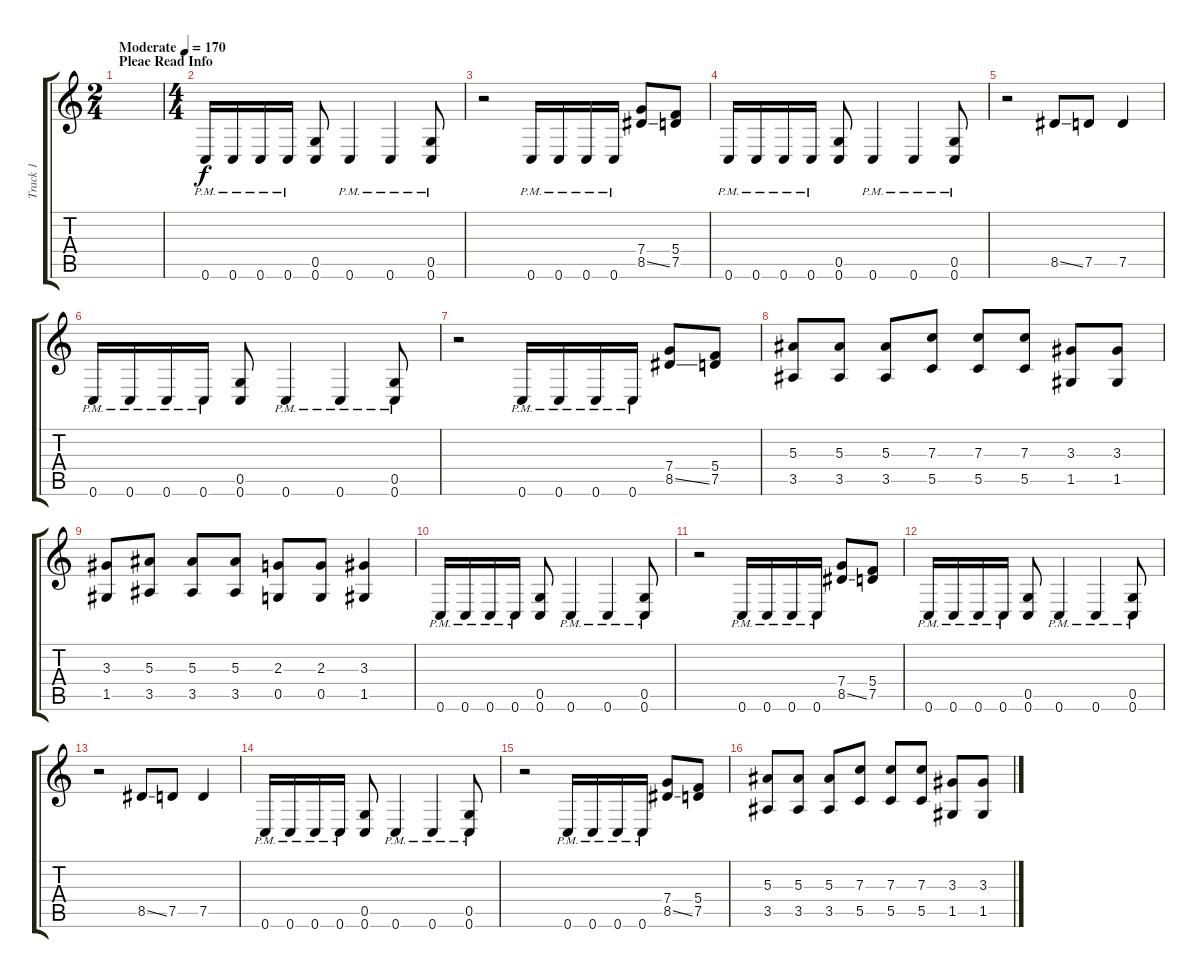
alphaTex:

\track ("Track 1" "Track 1") {instrument overdrivenguitar}
\staff {score tabs}
\tuning (D4 A3 F3 C3 G2 C2) {hide}
\ts (2 4)
\section ("" "Pleae Read Info")
\tempo (170 "Moderate")
\clef g2
\ks c
|
\ts (4 4)
0.6{pm}.16 0.6{pm}.16 0.6{pm}.16 0.6{pm}.16 (0.5 0.6).8 0.6{pm}.4 0.6{pm}.4 (0.5{pm} 0.6).8 |
r.2 0.6{pm}.16 0.6{pm}.16 0.6{pm}.16 0.6{pm}.16 (7.4 8.5{ss}).8 (5.4 7.5).8 |
0.6{pm}.16 0.6{pm}.16 0.6{pm}.16 0.6{pm}.16 (0.5 0.6).8 0.6{pm}.4 0.6{pm}.4 (0.5{pm} 0.6).8 |
r.2 8.5{ss}.8 7.5.8 7.5.4 |
0.6{pm}.16 0.6{pm}.16 0.6{pm}.16 0.6{pm}.16 (0.5 0.6).8 0.6{pm}.4 0.6{pm}.4 (0.5{pm} 0.6).8 |
r.2 0.6{pm}.16 0.6{pm}.16 0.6{pm}.16 0.6{pm}.16 (7.4 8.5{ss}).8 (5.4 7.5).8 |
(5.3 3.5).8 (5.3 3.5).8 (5.3 3.5).8 (7.3 5.5).8 (7.3 5.5).8 (7.3 5.5).8 (3.3 1.5).8 (3.3 1.5).8 |
(3.3 1.5).8 (5.3 3.5).8 (5.3 3.5).8 (5.3 3.5).8 (2.3 0.5).8 (2.3 0.5).8 (3.3 1.5).4 |
0.6{pm}.16 0.6{pm}.16 0.6{pm}.16 0.6{pm}.16 (0.5 0.6).8 0.6{pm}.4 0.6{pm}.4 (0.5{pm} 0.6).8 |
r.2 0.6{pm}.16 0.6{pm}.16 0.6{pm}.16 0.6{pm}.16 (7.4 8.5{ss}).8 (5.4 7.5).8 |
0.6{pm}.16 0.6{pm}.16 0.6{pm}.16 0.6{pm}.16 (0.5 0.6).8 0.6{pm}.4 0.6{pm}.4 (0.5{pm} 0.6).8 |
r.2 8.5{ss}.8 7.5.8 7.5.4 |
0.6{pm}.16 0.6{pm}.16 0.6{pm}.16 0.6{pm}.16 (0.5 0.6).8 0.6{pm}.4 0.6{pm}.4 (0.5{pm} 0.6).8 |
r.2 0.6{pm}.16 0.6{pm}.16 0.6{pm}.16 0.6{pm}.16 (7.4 8.5{ss}).8 (5.4 7.5).8 |
(5.3 3.5).8 (5.3 3.5).8 (5.3 3.5).8 (7.3 5.5).8 (7.3 5.5).8 (7.3 5.5).8 (3.3 1.5).8 (3.3 1.5).8
